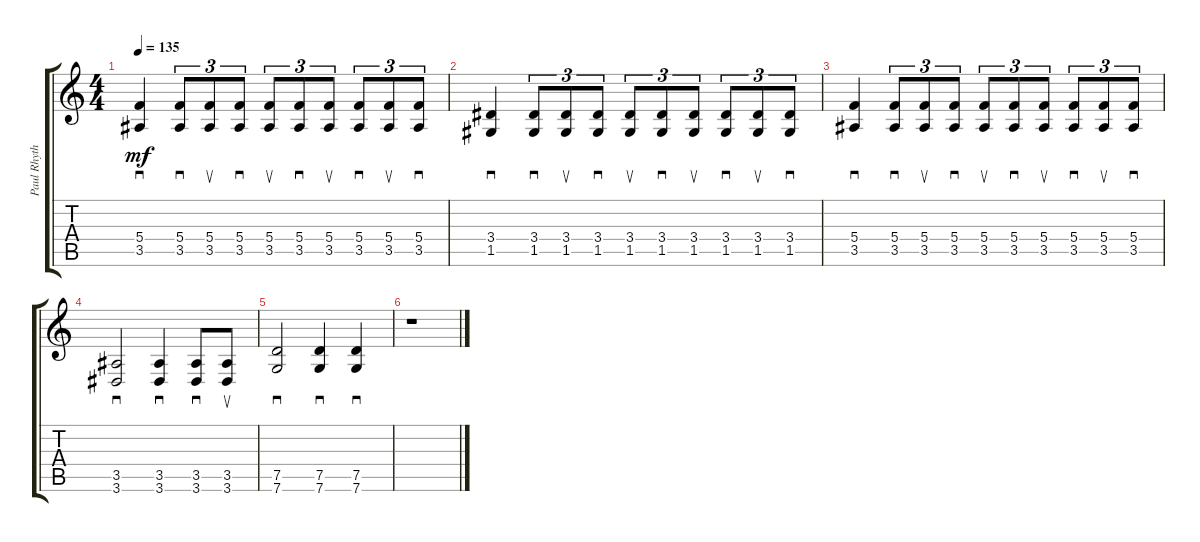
\track ("Paul Rhythm" "Paul Rhyth") {instrument distortionguitar}
\staff {score tabs}
\tuning (D4 A3 F3 C3 G2 C2) {hide}
\ts (4 4)
\tempo 135
\clef g2
\ks c
(5.4 3.5).4{sd dy mf} (5.4 3.5).8{sd tu (3 2)} (5.4 3.5).8{su tu (3 2)} (5.4 3.5).8{sd tu (3 2)} (5.4 3.5).8{su tu (3 2)} (5.4 3.5).8{sd tu (3 2)} (5.4 3.5).8{su tu (3 2)} (5.4 3.5).8{sd tu (3 2)} (5.4 3.5).8{su tu (3 2)} (5.4 3.5).8{sd tu (3 2)} |
(3.4 1.5).4{sd} (3.4 1.5).8{sd tu (3 2)} (3.4 1.5).8{su tu (3 2)} (3.4 1.5).8{sd tu (3 2)} (3.4 1.5).8{su tu (3 2)} (3.4 1.5).8{sd tu (3 2)} (3.4 1.5).8{su tu (3 2)} (3.4 1.5).8{sd tu (3 2)} (3.4 1.5).8{su tu (3 2)} (3.4 1.5).8{sd tu (3 2)} |
(5.4 3.5).4{sd} (5.4 3.5).8{sd tu (3 2)} (5.4 3.5).8{su tu (3 2)} (5.4 3.5).8{sd tu (3 2)} (5.4 3.5).8{su tu (3 2)} (5.4 3.5).8{sd tu (3 2)} (5.4 3.5).8{su tu (3 2)} (5.4 3.5).8{sd tu (3 2)} (5.4 3.5).8{su tu (3 2)} (5.4 3.5).8{sd tu (3 2)} |
(3.5 3.6).2{sd} (3.5 3.6).4{sd} (3.5 3.6).8{sd} (3.5 3.6).8{su} |
(7.5 7.6).2{sd} (7.5 7.6).4{sd} (7.5 7.6).4{sd} |
r.1
